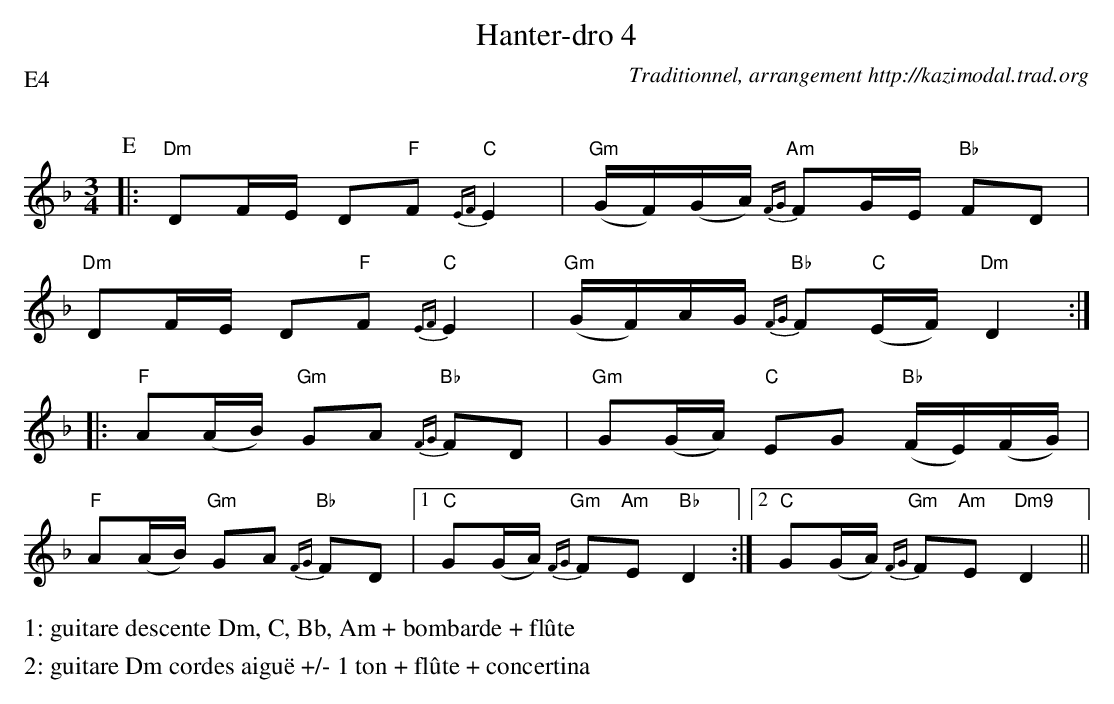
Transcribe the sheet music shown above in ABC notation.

X:1
T:Hanter-dro 4
C:Traditionnel, arrangement http://kazimodal.trad.org
Q:C2=95
P:E4
M:3/4
K:Dm
P:E
|: "Dm"DF/2E/2 D"F"F {EF}"C"E2 | \
	"Gm"(G/2F/2)(G/2A/2) {FG}"Am"FG/2E/2 "Bb"FD |
"Dm"DF/2E/2 D"F"F {EF}"C"E2 | \
	"Gm"(G/2F/2)A/2G/2 {FG}"Bb"F"C"(E/2F/2) "Dm"D2 :|
|: "F"A(A/2B/2) "Gm"GA {FG}"Bb"FD | \
	"Gm"G(G/2A/2) "C"EG "Bb"(F/2E/2)(F/2G/2) |
"F"A(A/2B/2) "Gm"GA {FG}"Bb"FD |1 \
	"C"G(G/2A/2) {FG}"Gm"F"Am"E "Bb"D2 :|2 \
	"C"G(G/2A/2) {FG}"Gm"F"Am"E "Dm9"D2 ||
